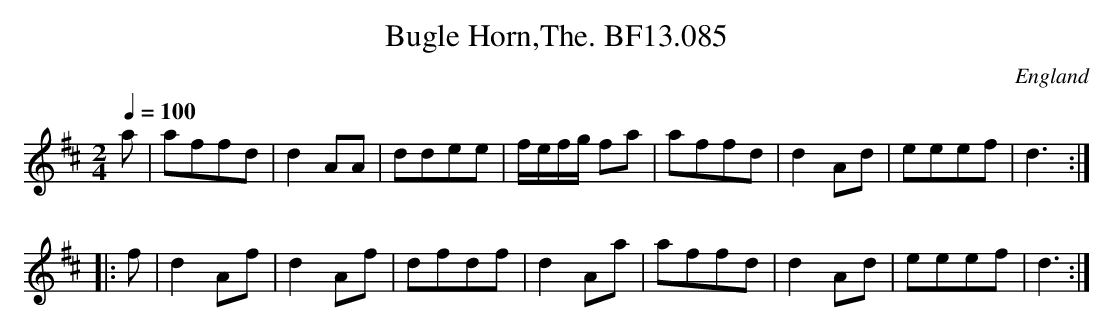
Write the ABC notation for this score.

X:1
T:Bugle Horn,The. BF13.085
M:2/4
L:1/8
Q:1/4=100
O:England
K:D major
a|affd|d2AA|ddee|f/2e/2f/2g/2 fa|affd|d2Ad|eeef|d3:|!
|:f|d2Af|d2Af|dfdf|d2Aa|affd|d2Ad|eeef|d3:|
